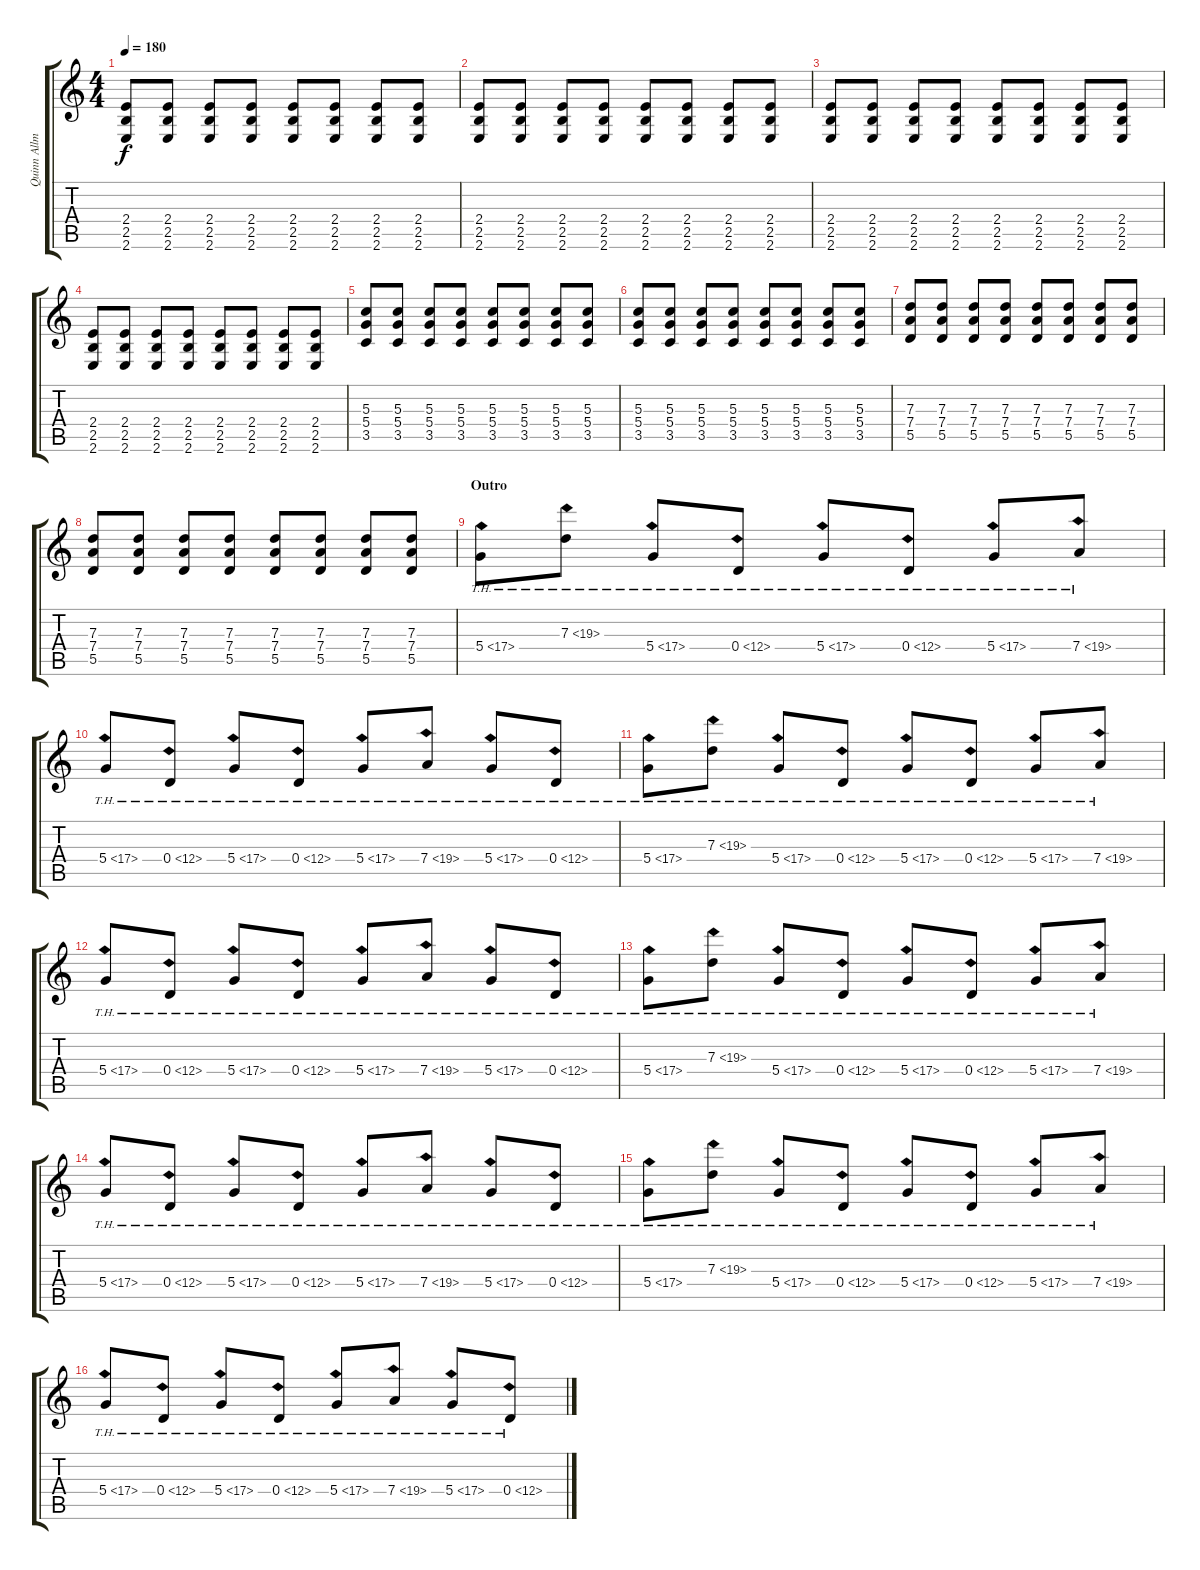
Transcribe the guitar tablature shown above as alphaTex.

\track ("Quinn Allman I" "Quinn Allm") {instrument distortionguitar}
\staff {score tabs}
\tuning (E4 B3 G3 D3 A2 D2) {hide}
\ts (4 4)
\tempo 180
\clef g2
\ks c
(2.4 2.5 2.6).8{dy f} (2.4 2.5 2.6).8 (2.4 2.5 2.6).8 (2.4 2.5 2.6).8 (2.4 2.5 2.6).8 (2.4 2.5 2.6).8 (2.4 2.5 2.6).8 (2.4 2.5 2.6).8 |
(2.4 2.5 2.6).8 (2.4 2.5 2.6).8 (2.4 2.5 2.6).8 (2.4 2.5 2.6).8 (2.4 2.5 2.6).8 (2.4 2.5 2.6).8 (2.4 2.5 2.6).8 (2.4 2.5 2.6).8 |
(2.4 2.5 2.6).8 (2.4 2.5 2.6).8 (2.4 2.5 2.6).8 (2.4 2.5 2.6).8 (2.4 2.5 2.6).8 (2.4 2.5 2.6).8 (2.4 2.5 2.6).8 (2.4 2.5 2.6).8 |
(2.4 2.5 2.6).8 (2.4 2.5 2.6).8 (2.4 2.5 2.6).8 (2.4 2.5 2.6).8 (2.4 2.5 2.6).8 (2.4 2.5 2.6).8 (2.4 2.5 2.6).8 (2.4 2.5 2.6).8 |
(5.3 5.4 3.5).8 (5.3 5.4 3.5).8 (5.3 5.4 3.5).8 (5.3 5.4 3.5).8 (5.3 5.4 3.5).8 (5.3 5.4 3.5).8 (5.3 5.4 3.5).8 (5.3 5.4 3.5).8 |
(5.3 5.4 3.5).8 (5.3 5.4 3.5).8 (5.3 5.4 3.5).8 (5.3 5.4 3.5).8 (5.3 5.4 3.5).8 (5.3 5.4 3.5).8 (5.3 5.4 3.5).8 (5.3 5.4 3.5).8 |
(7.3 7.4 5.5).8 (7.3 7.4 5.5).8 (7.3 7.4 5.5).8 (7.3 7.4 5.5).8 (7.3 7.4 5.5).8 (7.3 7.4 5.5).8 (7.3 7.4 5.5).8 (7.3 7.4 5.5).8 |
(7.3 7.4 5.5).8 (7.3 7.4 5.5).8 (7.3 7.4 5.5).8 (7.3 7.4 5.5).8 (7.3 7.4 5.5).8 (7.3 7.4 5.5).8 (7.3 7.4 5.5).8 (7.3 7.4 5.5).8 |
\section ("" "Outro")
5.4{th 12}.8 7.3{th 12}.8 5.4{th 12}.8 0.4{th 12}.8 5.4{th 12}.8 0.4{th 12}.8 5.4{th 12}.8 7.4{th 12}.8 |
5.4{th 12}.8 0.4{th 12}.8 5.4{th 12}.8 0.4{th 12}.8 5.4{th 12}.8 7.4{th 12}.8 5.4{th 12}.8 0.4{th 12}.8 |
5.4{th 12}.8 7.3{th 12}.8 5.4{th 12}.8 0.4{th 12}.8 5.4{th 12}.8 0.4{th 12}.8 5.4{th 12}.8 7.4{th 12}.8 |
5.4{th 12}.8 0.4{th 12}.8 5.4{th 12}.8 0.4{th 12}.8 5.4{th 12}.8 7.4{th 12}.8 5.4{th 12}.8 0.4{th 12}.8 |
5.4{th 12}.8 7.3{th 12}.8 5.4{th 12}.8 0.4{th 12}.8 5.4{th 12}.8 0.4{th 12}.8 5.4{th 12}.8 7.4{th 12}.8 |
5.4{th 12}.8 0.4{th 12}.8 5.4{th 12}.8 0.4{th 12}.8 5.4{th 12}.8 7.4{th 12}.8 5.4{th 12}.8 0.4{th 12}.8 |
5.4{th 12}.8 7.3{th 12}.8 5.4{th 12}.8 0.4{th 12}.8 5.4{th 12}.8 0.4{th 12}.8 5.4{th 12}.8 7.4{th 12}.8 |
5.4{th 12}.8 0.4{th 12}.8 5.4{th 12}.8 0.4{th 12}.8 5.4{th 12}.8 7.4{th 12}.8 5.4{th 12}.8 0.4{th 12}.8
